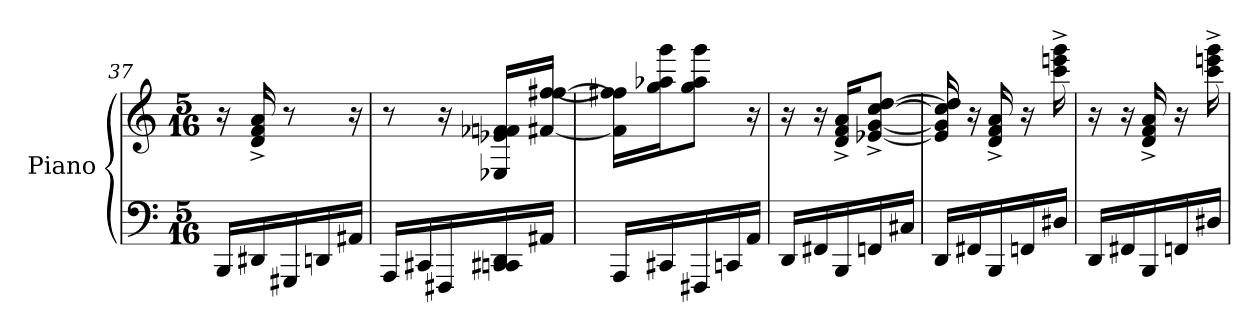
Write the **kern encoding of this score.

**kern	**kern
*part1	*part1
*staff2	*staff1
*I"Piano	*
*I'Pno.	*
*clefF4	*clefG2
*k[]	*k[]
*M5/16	*M5/16
=37	=37
16BBB/LL	16r
16DD#X/	16d/^ 16f/^ 16a/^
16GGG#X/	8r
16DDn/	.
16AA#X/JJ	16r
=38	=38
16AAA/LL	8r
16CC#X/	.
16FFF#X/	16r
16CCn/ 16CC#X/ 16DD/	16E-X/ 16e-X/ 16f-X/ 16fn/LL
16AA#X/JJ	[16f#X/ [16ff/ [16ff#X/JJ
=39	=39
16AAA/LL	16f#\] 16ff\] 16ff#X\]LL
16CC#X/	16gg\ 16aa-X\ 16ggg\J
16FFF#X/	8gg\ 8aa-\ 8ggg\J
16CCn/	.
16AA/JJ	16r
=40	=40
16DD/LL	16r
16FF#X/	16r
16BBB/	16d/^ 16f/^ 16a/^KL
16FFn/	[8e-X/^ [8g/^ [8cc/^ [8dd/^J
16C#X/JJ	.
=41	=41
16DD/LL	16e-/] 16g/] 16cc/] 16dd/]
16FF#X/	16r
16BBB/	16d/^ 16f/^ 16a/^
16FFn/	16r
16D#X/JJ	16ccc\^ 16eeen\^ 16ggg\^
=42	=42
16DD/LL	16r
16FF#X/	16r
16BBB/	16d/^ 16f/^ 16a/^
16FFn/	16r
16D#X/JJ	16ccc\^ 16eeen\^ 16ggg\^
=	=
*-	*-
